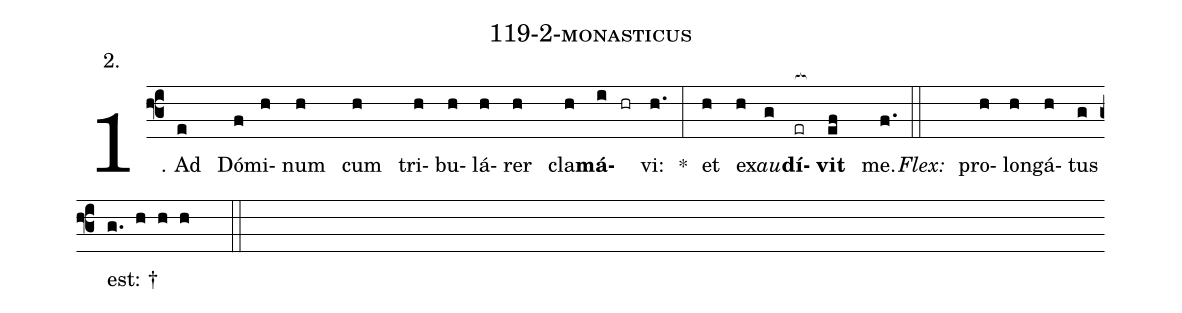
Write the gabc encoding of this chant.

name: 119-2-monasticus;
annotation: 2.;
%%
(f3)1. Ad(e) Dó(f)mi(h)num(h) cum(h) tri(h)bu(h)lá(h)rer(h) cla(h)<b>má</b>(i hr)vi:(h.) *(:) et(h) ex(h)<i>au</i>(g)<b>dí</b>(er[ocb:1{])<b>vit</b>(ef[ocb:0}]) me.(f.) (::)
<i>Flex:</i>()  pro(h)lon(h)gá(h)tus(g) est: †(g. h h h  ::)
